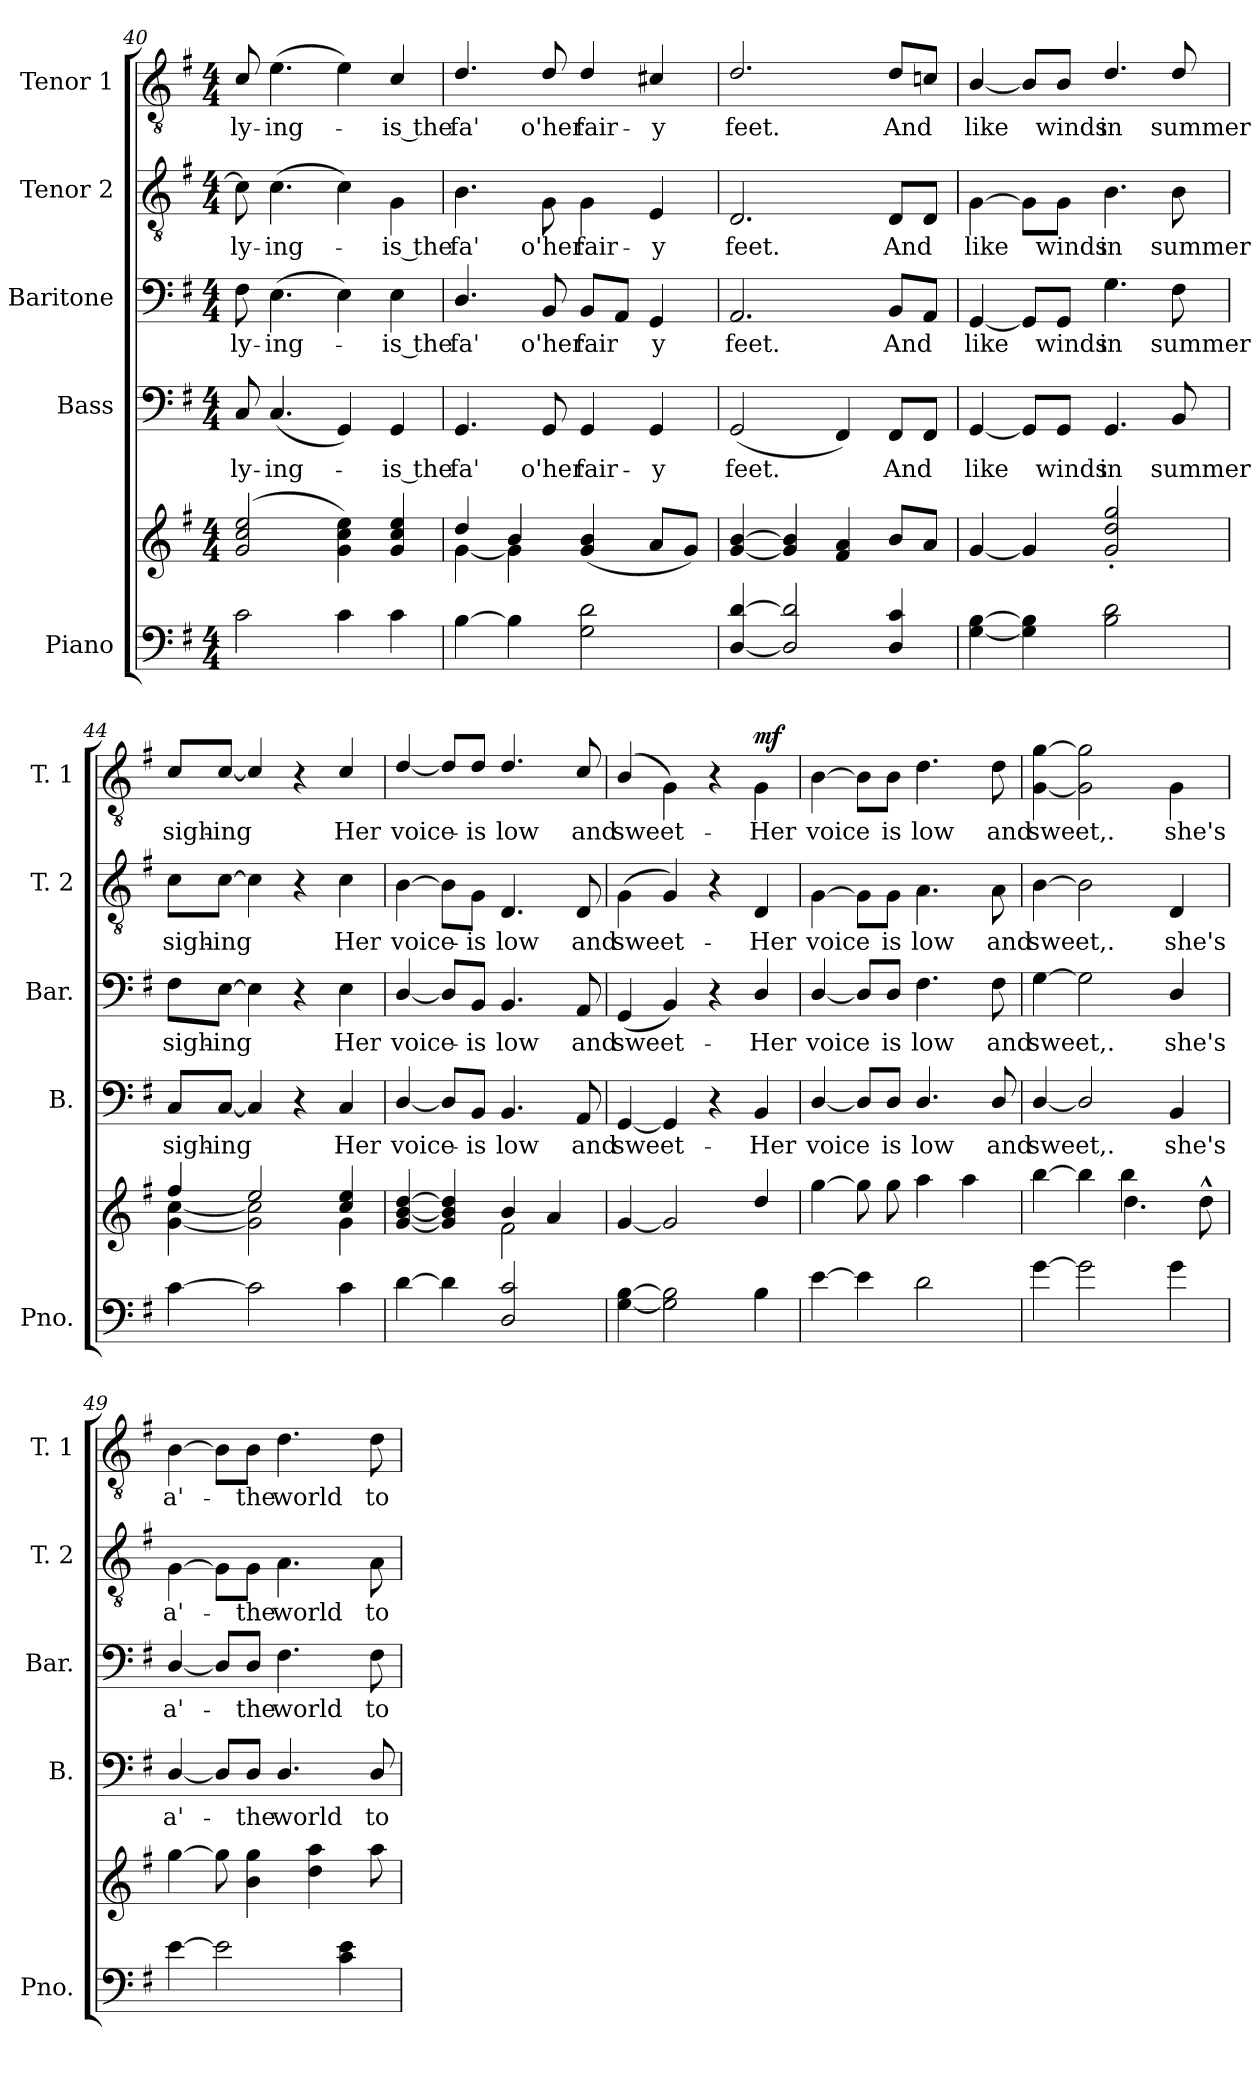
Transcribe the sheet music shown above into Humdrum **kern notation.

**kern	**kern	**kern	**text	**kern	**text	**kern	**text	**kern	**text	**dynam
*part5	*part5	*part4	*part4	*part3	*part3	*part2	*part2	*part1	*part1	*part1
*staff6	*staff5	*staff4	*staff4	*staff3	*staff3	*staff2	*staff2	*staff1	*staff1	*staff1
*I"Piano	*	*I"Bass	*	*I"Baritone	*	*I"Tenor 2	*	*I"Tenor 1	*	*
*I'Pno.	*	*I'B.	*	*I'Bar.	*	*I'T. 2	*	*I'T. 1	*	*
*clefF4	*clefG2	*clefF4	*	*clefF4	*	*clefGv2	*	*clefGv2	*	*
*k[f#]	*k[f#]	*k[f#]	*	*k[f#]	*	*k[f#]	*	*k[f#]	*	*
*M4/4	*M4/4	*M4/4	*	*M4/4	*	*M4/4	*	*M4/4	*	*
=40	=40	=40	=40	=40	=40	=40	=40	=40	=40	=40
!	!	!	!LO:LY:b	!	!LO:LY:b	!	!LO:LY:b	!	!LO:LY:b	!
2c\	(2g/ 2cc/ 2ee/	8C/	ly-	8F#\	ly-	8c\]	ly-	8c/	ly-	.
!	!	!	!LO:LY:b	!	!LO:LY:b	!	!LO:LY:b	!	!LO:LY:b	!
.	.	(4.C/	-ing-	(4.E\	-ing-	(4.c\	-ing-	(4.e\	-ing-	.
4c\	4g\ 4cc\ 4ee\)	4GG/)	.	4E\)	.	4c\)	.	4e\)	.	.
!	!	!	!LO:LY:b	!	!LO:LY:b	!	!LO:LY:b	!	!LO:LY:b	!
4c\	4g/ 4cc/ 4ee/	4GG/	-is the	4E\	-is the	4G\	-is the	4c/	-is the	.
=41	=41	=41	=41	=41	=41	=41	=41	=41	=41	=41
*	*^	*	*	*	*	*	*	*	*	*
!	!	!	!	!LO:LY:b	!	!LO:LY:b	!	!LO:LY:b	!	!LO:LY:b	!
[4B\	4dd/	[4g\	4.GG/	fa'	4.D/	fa'	4.B\	fa'	4.d/	fa'	.
4B\]	4b/	4g\]	.	.	.	.	.	.	.	.	.
!	!	!	!	!LO:LY:b	!	!LO:LY:b	!	!LO:LY:b	!	!LO:LY:b	!
.	.	.	8GG/	o'her	8BB/	o'her	8G\	o'her	8d/	o'her	.
!	!	!	!	!LO:LY:b	!	!LO:LY:b	!	!LO:LY:b	!	!LO:LY:b	!
2G\ 2d\	(4g/ 4b/	2ryy	4GG/	fair-	8BB/L	fair	4G\	fair-	4d/	fair-	.
.	.	.	.	.	8AA/J	.	.	.	.	.	.
!	!	!	!	!LO:LY:b	!	!LO:LY:b	!	!LO:LY:b	!	!LO:LY:b	!
.	8a/L	.	4GG/	-y	4GG/	-y	4E/	-y	4c#X/	-y	.
.	8g/J)	.	.	.	.	.	.	.	.	.	.
*	*v	*v	*	*	*	*	*	*	*	*	*
!!LO:PB:g=z
=42	=42	=42	=42	=42	=42	=42	=42	=42	=42	=42
!	!	!	!LO:LY:b	!	!LO:LY:b	!	!LO:LY:b	!	!LO:LY:b	!
[4D/ [4d/	[4g/ [4b/	(2GG/	feet.	2.AA/	feet.	2.D/	feet.	2.d/	feet.	.
2D/] 2d/]	4g/] 4b/]	.	.	.	.	.	.	.	.	.
.	4f#/ 4a/	4FF#/)	.	.	.	.	.	.	.	.
!	!	!	!LO:LY:b	!	!LO:LY:b	!	!LO:LY:b	!	!LO:LY:b	!
4D/ 4c/	8b/L	8FF#/L	And	8BB/L	And	8D/L	And	8d/L	And	.
.	8a/J	8FF#/J	.	8AA/J	.	8D/J	.	8cn/J	.	.
=43	=43	=43	=43	=43	=43	=43	=43	=43	=43	=43
!	!	!	!LO:LY:b	!	!LO:LY:b	!	!LO:LY:b	!	!LO:LY:b	!
[4G\ [4B\	[4g/	[4GG/	like	[4GG/	like	[4G\	like	[4B/	like	.
4G\] 4B\]	4g/]	8GG/L]	.	8GG/L]	.	8G\L]	.	8B/L]	.	.
!	!	!	!LO:LY:b	!	!LO:LY:b	!	!LO:LY:b	!	!LO:LY:b	!
.	.	8GG/J	winds	8GG/J	winds	8G\J	winds	8B/J	winds	.
!	!	!	!LO:LY:b	!	!LO:LY:b	!	!LO:LY:b	!	!LO:LY:b	!
2B\ 2d\	2g/' 2dd/' 2gg/'	4.GG/	in	4.G\	in	4.B\	in	4.d/	in	.
!	!	!	!LO:LY:b	!	!LO:LY:b	!	!LO:LY:b	!	!LO:LY:b	!
.	.	8BB/	summer	8F#\	summer	8B\	summer	8d/	summer	.
=44	=44	=44	=44	=44	=44	=44	=44	=44	=44	=44
*	*^	*	*	*	*	*	*	*	*	*
!	!	!	!	!LO:LY:b	!	!LO:LY:b	!	!LO:LY:b	!	!LO:LY:b	!
[4c\	4ff#/	[4g\ [4cc\	8C/L	sigh-	8F#\L	sigh-	8c\L	sigh-	8c/L	sigh-	.
!	!	!	!	!LO:LY:b	!	!LO:LY:b	!	!LO:LY:b	!	!LO:LY:b	!
.	.	.	[8C/J	-ing	[8E\J	-ing	[8c\J	-ing	[8c/J	-ing	.
2c\]	2ee/	2g\] 2cc\]	4C/]	.	4E\]	.	4c\]	.	4c/]	.	.
.	.	.	4r	.	4r	.	4r	.	4r	.	.
!	!	!	!	!LO:LY:b	!	!LO:LY:b	!	!LO:LY:b	!	!LO:LY:b	!
4c\	4cc/ 4ee/	4g\	4C/	Her	4E\	Her	4c\	Her	4c/	Her	.
=45	=45	=45	=45	=45	=45	=45	=45	=45	=45	=45	=45
!	!	!	!	!LO:LY:b	!	!LO:LY:b	!	!LO:LY:b	!	!LO:LY:b	!
[4d\	[4g/ [4b/ [4dd/	2ryy	[4D/	voice-	[4D/	voice-	[4B\	voice-	[4d/	voice-	.
4d\]	4g/] 4b/] 4dd/]	.	8D/L]	.	8D/L]	.	8B\L]	.	8d/L]	.	.
!	!	!	!	!LO:LY:b	!	!LO:LY:b	!	!LO:LY:b	!	!LO:LY:b	!
.	.	.	8BB/J	-is	8BB/J	-is	8G\J	-is	8d/J	-is	.
!	!	!	!	!LO:LY:b	!	!LO:LY:b	!	!LO:LY:b	!	!LO:LY:b	!
2D/ 2c/	4b/	2f#\	4.BB/	low	4.BB/	low	4.D/	low	4.d/	low	.
.	4a/	.	.	.	.	.	.	.	.	.	.
!	!	!	!	!LO:LY:b	!	!LO:LY:b	!	!LO:LY:b	!	!LO:LY:b	!
.	.	.	8AA/	and	8AA/	and	8D/	and	8c/	and	.
*	*v	*v	*	*	*	*	*	*	*	*	*
=46	=46	=46	=46	=46	=46	=46	=46	=46	=46	=46
!	!	!	!LO:LY:b	!	!LO:LY:b	!	!LO:LY:b	!	!LO:LY:b	!
[4G\ [4B\	[4g/	[4GG/	sweet-	(4GG/	sweet-	(4G\	sweet-	(4B/	sweet-	.
2G\] 2B\]	2g/]	4GG/]	.	4BB/)	.	4G/)	.	4G\)	.	.
.	.	4r	.	4r	.	4r	.	4r	.	.
!	!	!	!LO:LY:b	!	!LO:LY:b	!	!LO:LY:b	!	!LO:LY:b	!LO:DY:a
4B\	4dd/	4BB/	Her	4D/	Her	4D/	Her	4G\	Her	mf
!!LO:LB:g=z
=47	=47	=47	=47	=47	=47	=47	=47	=47	=47	=47
!	!	!	!LO:LY:b	!	!LO:LY:b	!	!LO:LY:b	!	!LO:LY:b	!
[4e\	[4gg\	[4D/	voice	[4D/	voice	[4G\	voice	[4B\	voice	.
4e\]	8gg\]	8D/L]	.	8D/L]	.	8G\L]	.	8B\L]	.	.
!	!	!	!LO:LY:b	!	!LO:LY:b	!	!LO:LY:b	!	!LO:LY:b	!
.	8gg\	8D/J	is	8D/J	is	8G\J	is	8B\J	is	.
!	!	!	!LO:LY:b	!	!LO:LY:b	!	!LO:LY:b	!	!LO:LY:b	!
2d\	4aa\	4.D/	low	4.F#\	low	4.A\	low	4.d\	low	.
.	4aa\	.	.	.	.	.	.	.	.	.
!	!	!	!LO:LY:b	!	!LO:LY:b	!	!LO:LY:b	!	!LO:LY:b	!
.	.	8D/	and	8F#\	and	8A\	and	8d\	and	.
=48	=48	=48	=48	=48	=48	=48	=48	=48	=48	=48
*	*^	*	*	*	*	*	*	*	*	*
!	!	!	!	!LO:LY:b	!	!LO:LY:b	!	!LO:LY:b	!	!LO:LY:b	!
[4g\	[4bb\	2ryy	[4D/	sweet,.	[4G\	sweet,.	[4B\	sweet,.	[4G\ [4g\	sweet,.	.
2g\]	4bb\]	.	2D/]	.	2G\]	.	2B\]	.	2G\] 2g\]	.	.
.	4.dd\	4bb\	.	.	.	.	.	.	.	.	.
!	!	!	!	!LO:LY:b	!	!LO:LY:b	!	!LO:LY:b	!	!LO:LY:b	!
4g\	.	4ryy	4BB/	she's	4D/	she's	4D/	she's	4G\	she's	.
.	8dd^^\	.	.	.	.	.	.	.	.	.	.
*	*v	*v	*	*	*	*	*	*	*	*	*
=49	=49	=49	=49	=49	=49	=49	=49	=49	=49	=49
!	!	!	!LO:LY:b	!	!LO:LY:b	!	!LO:LY:b	!	!LO:LY:b	!
[4e\	[4gg\	[4D/	a'-	[4D/	a'-	[4G\	a'-	[4B\	a'-	.
2e\]	8gg\]	8D/L]	.	8D/L]	.	8G\L]	.	8B\L]	.	.
!	!	!	!LO:LY:b	!	!LO:LY:b	!	!LO:LY:b	!	!LO:LY:b	!
.	4b\ 4gg\	8D/J	-the	8D/J	-the	8G\J	-the	8B\J	-the	.
!	!	!	!LO:LY:b	!	!LO:LY:b	!	!LO:LY:b	!	!LO:LY:b	!
.	.	4.D/	world	4.F#\	world	4.A\	world	4.d\	world	.
.	4dd\ 4aa\	.	.	.	.	.	.	.	.	.
4c\ 4e\	.	.	.	.	.	.	.	.	.	.
!	!	!	!LO:LY:b	!	!LO:LY:b	!	!LO:LY:b	!	!LO:LY:b	!
.	8aa\	8D/	to	8F#\	to	8A\	to	8d\	to	.
=	=	=	=	=	=	=	=	=	=	=
*-	*-	*-	*-	*-	*-	*-	*-	*-	*-	*-
